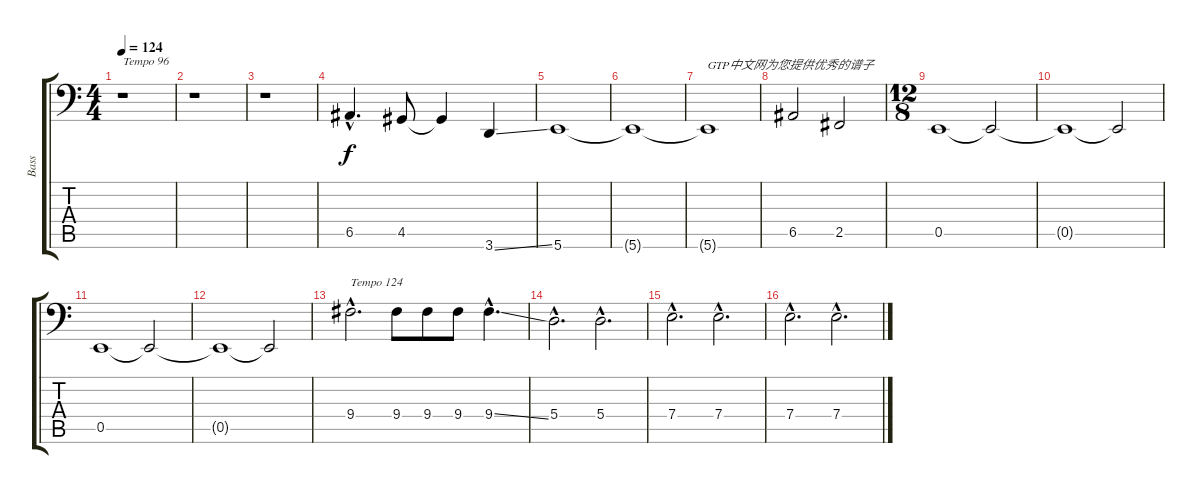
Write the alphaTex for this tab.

\track ("Bass" "Bass") {instrument electricbasspick}
\staff {score tabs}
\tuning (C3 G2 D2 A1 E1 B0) {hide}
\ts (4 4)
\tempo 124
\clef f4
\ks c
r.1{txt "Tempo 96" dy f instrument electricbasspick} |
r.1 |
r.1 |
6.5{hac}.4{d} 4.5.8 4.5{t}.4 3.6{ss}.4 |
5.6.1 |
5.6{t}.1 |
5.6{t}.1{txt "GTP中文网为您提供优秀的谱子"} |
6.5.2 2.5.2 |
\ts (12 8)
0.5.1 0.5{t}.2 |
0.5{t}.1 0.5{t}.2 |
0.5.1 0.5{t}.2 |
0.5{t}.1 0.5{t}.2 |
9.4{hac}.2{d txt "Tempo 124"} 9.4.8 9.4.8 9.4.8 9.4{ss hac}.4{d} |
5.4{hac}.2{d} 5.4{hac}.2{d} |
7.4{hac}.2{d} 7.4{hac}.2{d} |
7.4{hac}.2{d} 7.4{hac}.2{d}
